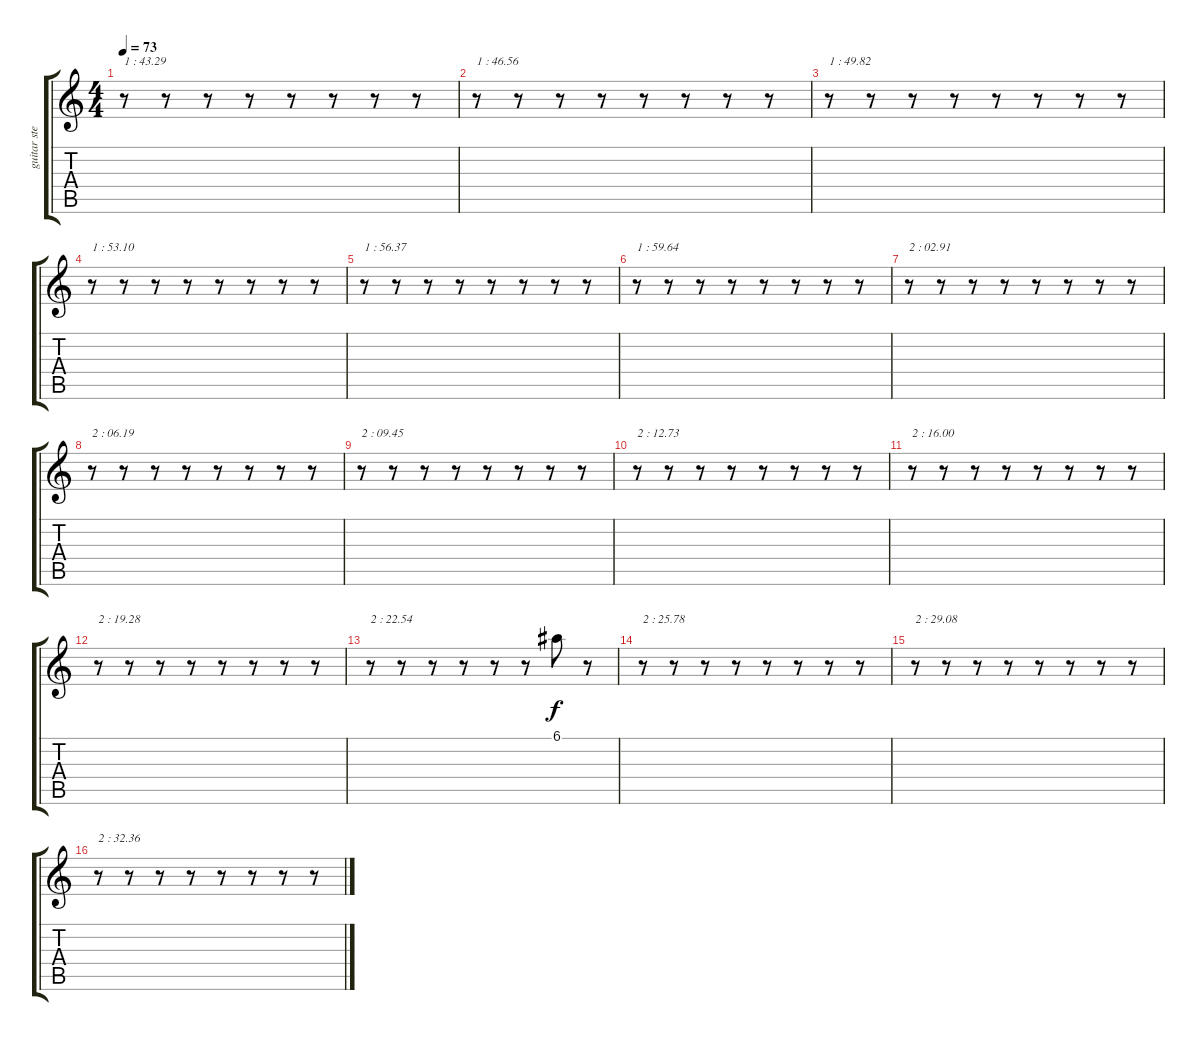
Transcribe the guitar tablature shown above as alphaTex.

\track ("guitar steel" "guitar ste") {instrument acousticguitarsteel}
\staff {score tabs}
\tuning (E4 B3 G3 D3 A2 E2) {hide}
\ts (4 4)
\tempo 73
\clef g2
\ks c
r.8{txt "1 : 43.29" dy mp} r.8 r.8 r.8 r.8 r.8 r.8 r.8 |
r.8{txt "1 : 46.56"} r.8 r.8 r.8 r.8 r.8 r.8 r.8 |
r.8{txt "1 : 49.82"} r.8 r.8 r.8 r.8 r.8 r.8 r.8 |
r.8{txt "1 : 53.10"} r.8 r.8 r.8 r.8 r.8 r.8 r.8 |
r.8{txt "1 : 56.37"} r.8 r.8 r.8 r.8 r.8 r.8 r.8 |
r.8{txt "1 : 59.64"} r.8 r.8 r.8 r.8 r.8 r.8 r.8 |
r.8{txt "2 : 02.91"} r.8 r.8 r.8 r.8 r.8 r.8 r.8 |
r.8{txt "2 : 06.19"} r.8 r.8 r.8 r.8 r.8 r.8 r.8 |
r.8{txt "2 : 09.45"} r.8 r.8 r.8 r.8 r.8 r.8 r.8 |
r.8{txt "2 : 12.73"} r.8 r.8 r.8 r.8 r.8 r.8 r.8 |
r.8{txt "2 : 16.00"} r.8 r.8 r.8 r.8 r.8 r.8 r.8 |
r.8{txt "2 : 19.28"} r.8 r.8 r.8 r.8 r.8 r.8 r.8 |
r.8{txt "2 : 22.54"} r.8 r.8 r.8 r.8 r.8 6.1.8{dy f} r.8 |
r.8{txt "2 : 25.78"} r.8 r.8 r.8 r.8 r.8 r.8 r.8 |
r.8{txt "2 : 29.08"} r.8 r.8 r.8 r.8 r.8 r.8 r.8 |
r.8{txt "2 : 32.36"} r.8 r.8 r.8 r.8 r.8 r.8 r.8
